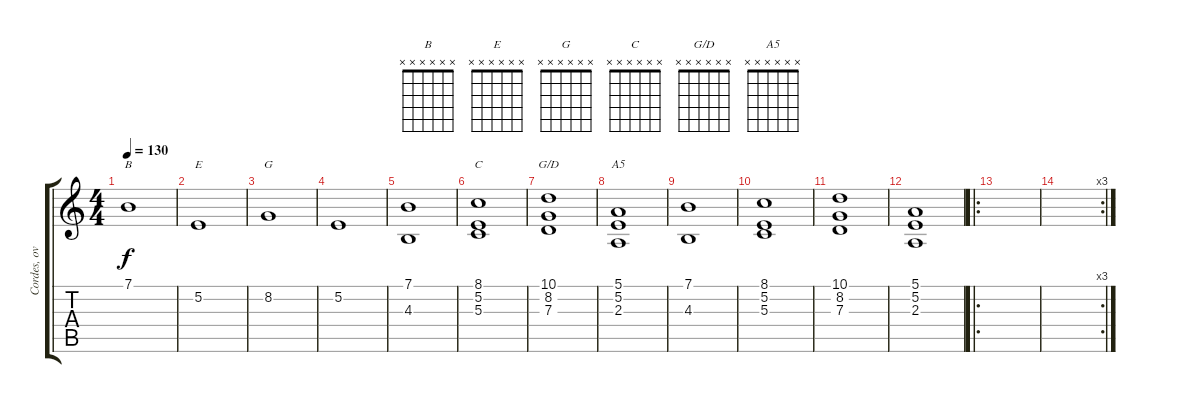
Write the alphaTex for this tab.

\track ("Cordes, overdub solo droite" "Cordes, ov") {instrument synthstrings1}
\staff {score tabs}
\tuning (E4 B3 G3 D3 A2 E2) {hide}
\chord ("B" x x x x x x) {firstfret 0}
\chord ("E" x x x x x x) {firstfret 0}
\chord ("G" x x x x x x) {firstfret 0}
\chord ("C" x x x x x x) {firstfret 0}
\chord ("G/D" x x x x x x) {firstfret 0}
\chord ("A5" x x x x x x) {firstfret 0}
\ts (4 4)
\tempo 130
\clef g2
\ks c
7.1.1{ch "B" dy f} |
5.2.1{ch "E"} |
8.2.1{ch "G"} |
5.2.1 |
(7.1 4.3).1 |
(8.1 5.2 5.3).1{ch "C"} |
(10.1 8.2 7.3).1{ch "G/D"} |
(5.1 5.2 2.3).1{ch "A5"} |
(7.1 4.3).1 |
(8.1 5.2 5.3).1 |
(10.1 8.2 7.3).1 |
(5.1 5.2 2.3).1 |
\ro
|
\rc 3
